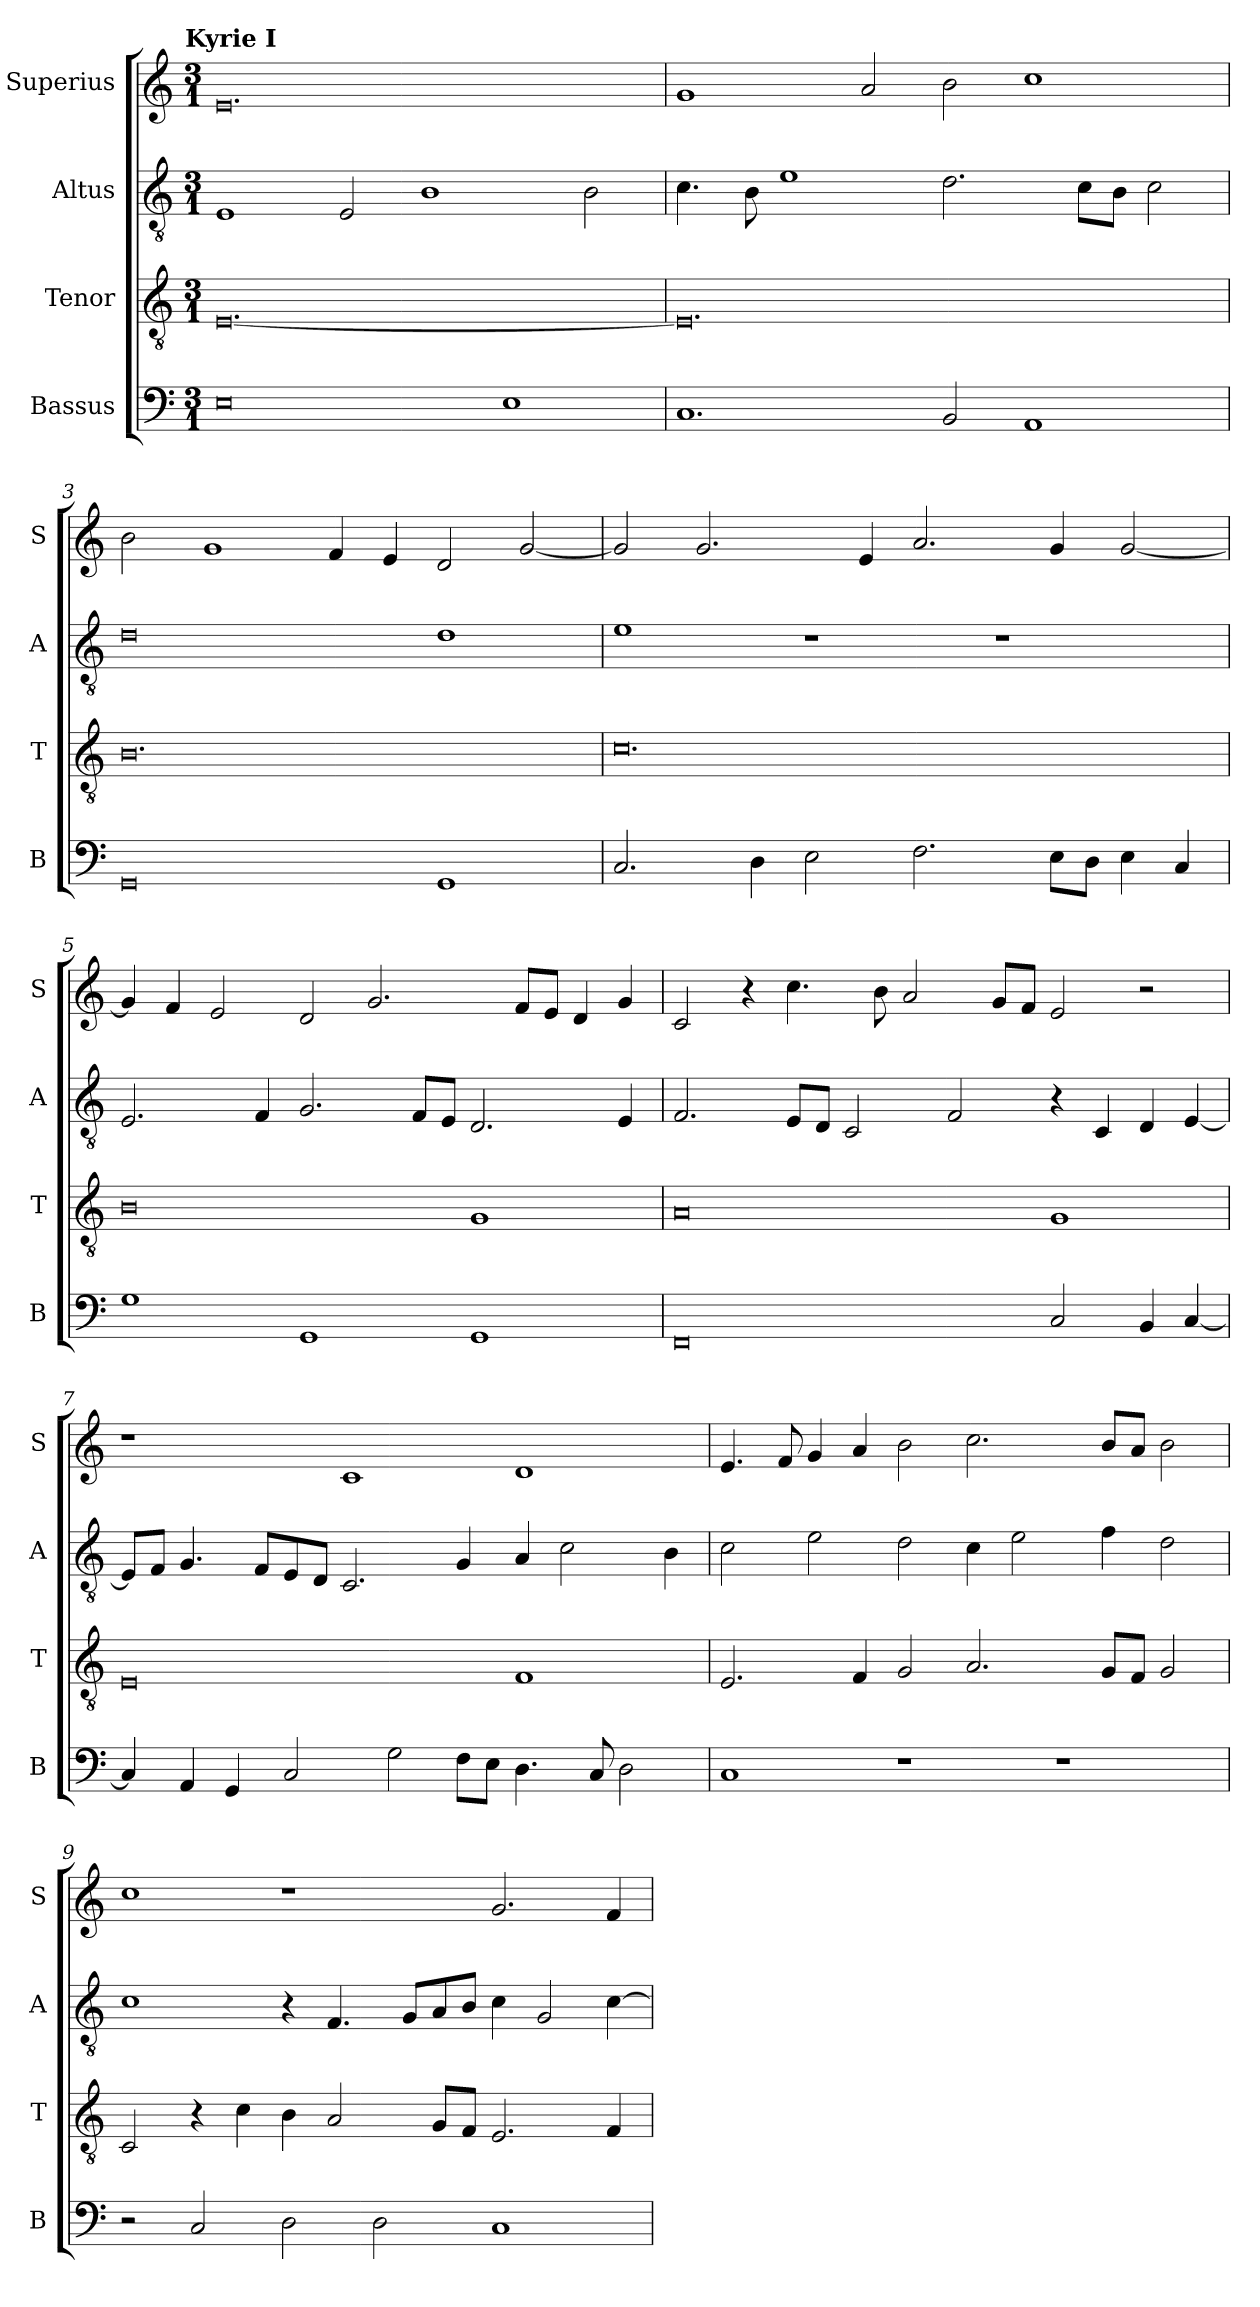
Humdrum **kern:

**kern	**kern	**kern	**kern
*part4	*part3	*part2	*part1
*staff4	*staff3	*staff2	*staff1
*I"Bassus	*I"Tenor	*I"Altus	*I"Superius
*I'B	*I'T	*I'A	*I'S
*clefF4	*clefGv2	*clefGv2	*clefG2
*k[]	*k[]	*k[]	*k[]
!!LO:TX:omd:t=Kyrie I
*M3/1	*M3/1	*M3/1	*M3/1
=1	=1	=1	=1
0E	[0.E	1E	0.e
.	.	2E/	.
.	.	1B	.
1E	.	.	.
.	.	2B\	.
=2	=2	=2	=2
1.C	0.E]	4.c\	1g
.	.	8B\	.
.	.	1e	.
.	.	.	2a/
2BB/	.	2.d\	2b\
1AA	.	.	1cc
.	.	8c\L	.
.	.	8B\J	.
.	.	2c\	.
=3	=3	=3	=3
0GG	0.B	0d	2b\
.	.	.	1g
.	.	.	4f/
.	.	.	4e/
1GG	.	1d	2d/
.	.	.	[2g/
=4	=4	=4	=4
2.C/	0.c	1e	2g/]
.	.	.	2.g/
4D\	.	.	.
2E\	.	1r	.
.	.	.	4e/
2.F\	.	.	2.a/
.	.	1r	.
8E\L	.	.	4g/
8D\J	.	.	.
4E\	.	.	[2g/
4C/	.	.	.
=5	=5	=5	=5
1G	0B	2.E/	4g/]
.	.	.	4f/
.	.	.	2e/
.	.	4F/	.
1GG	.	2.G/	2d/
.	.	.	2.g/
.	.	8F/L	.
.	.	8E/J	.
1GG	1G	2.D/	.
.	.	.	8f/L
.	.	.	8e/J
.	.	.	4d/
.	.	4E/	4g/
=6	=6	=6	=6
0FF	0A	2.F/	2c/
.	.	.	4r
.	.	8E/L	4.cc\
.	.	8D/J	.
.	.	2C/	.
.	.	.	8b\
.	.	.	2a/
.	.	2F/	.
.	.	.	8g/L
.	.	.	8f/J
2C/	1G	4r	2e/
.	.	4C/	.
4BB/	.	4D/	2r
[4C/	.	[4E/	.
=7	=7	=7	=7
4C/]	0E	8E/L]	1r
.	.	8F/J	.
4AA/	.	4.G/	.
4GG/	.	.	.
.	.	8F/L	.
2C/	.	8E/	.
.	.	8D/J	.
.	.	2.C/	1c
2G\	.	.	.
8F\L	.	4G/	.
8E\J	.	.	.
4.D\	1F	4A/	1d
.	.	2c\	.
8C/	.	.	.
2D\	.	.	.
.	.	4B\	.
=8	=8	=8	=8
1C	2.E/	2c\	4.e/
.	.	.	8f/
.	.	2e\	4g/
.	4F/	.	4a/
1r	2G/	2d\	2b\
.	2.A/	4c\	2.cc\
.	.	2e\	.
1r	.	.	.
.	8G/L	4f\	8b/L
.	8F/J	.	8a/J
.	2G/	2d\	2b\
=9	=9	=9	=9
2r	2C/	1c	1cc
2C/	4r	.	.
.	4c\	.	.
2D\	4B\	4r	1r
.	2A/	4.F/	.
2D\	.	.	.
.	.	8G/L	.
.	8G/L	8A/	.
.	8F/J	8B/J	.
1C	2.E/	4c\	2.g/
.	.	2G/	.
.	4F/	[4c\	4f/
=	=	=	=
*-	*-	*-	*-
